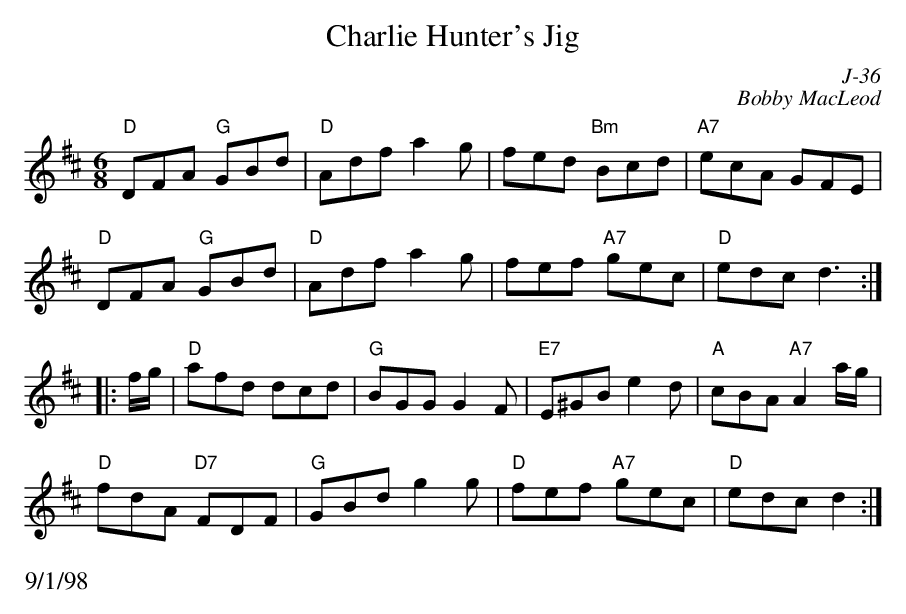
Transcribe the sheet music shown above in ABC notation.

X:1
T: Charlie Hunter's Jig
C: J-36
C: Bobby MacLeod
M: 6/8
K: D
"D"DFA "G"GBd| "D"Adf a2g| fed "Bm"Bcd| "A7"ecA GFE|
"D"DFA "G"GBd| "D"Adf a2g| fef "A7"gec| "D"edc d3:|
|:\
f/g/| "D"afd dcd| "G"BGG G2F| "E7"E^GB e2d| "A"cBA "A7"A2a/g/|
      "D"fdA "D7"FDF| "G"GBd g2g| "D"fef "A7"gec| "D"edc d2 :|
